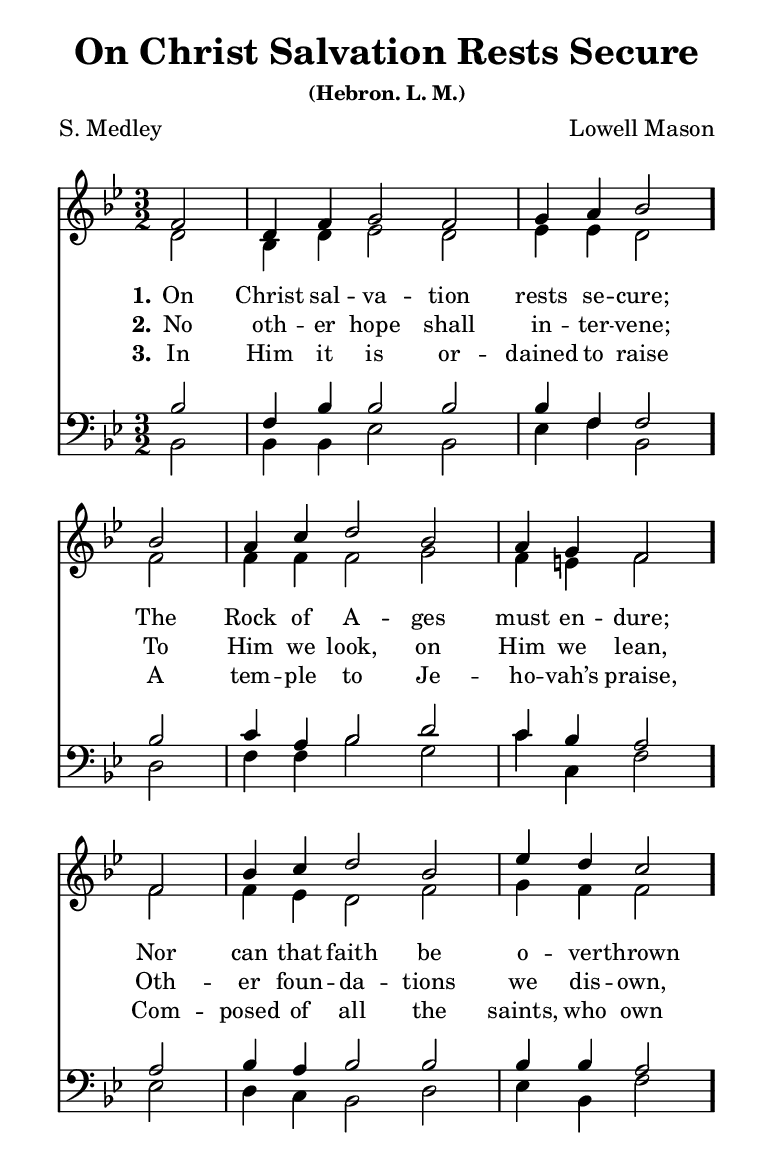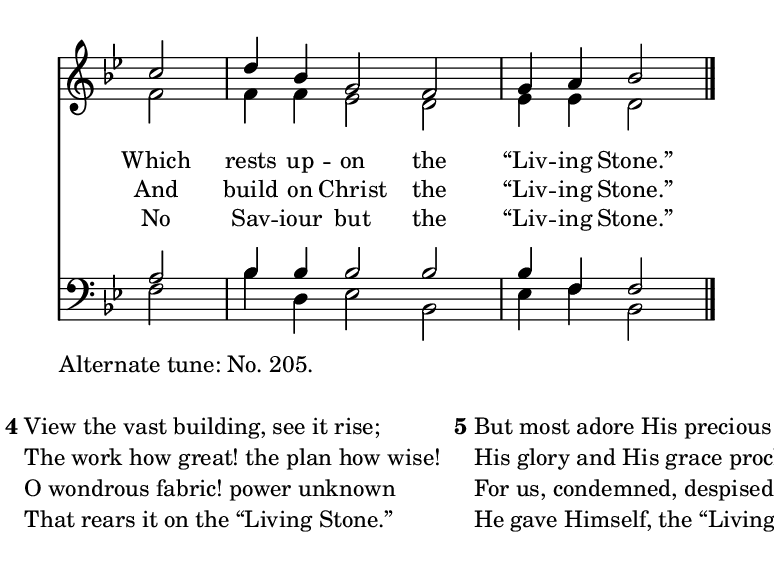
\include "common/global.ily"
\paper {
  \include "common/paper.ily"
  ragged-bottom = ##t
  ragged-last-bottom = ##t
  systems-per-page = ##f
  %page-count = ##f
}

\header{
  title = "On Christ Salvation Rests Secure"
  subsubtitle = "(Hebron. L. M.)"
  %meter = "L.M."
  poet = "S. Medley"
  composer = "Lowell Mason"
  %copyright = ""
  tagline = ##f
}

% for fermata in MIDI
ta = { \tempo 2=60 }
tb = { \tempo 2=30 }

patternAA = { c2 | c4 c4 c2 c2 | c4 c4 c2 }

global = {
  \include "common/overrides.ily"
  \override Staff.TimeSignature.style = #'()
  \time 3/2
  \override Score.MetronomeMark.transparent = ##t % hide all fermata changes too
  \ta
  \key bes \major
  \partial 2
  \autoBeamOff
}

notesSoprano = {
\global
\relative c' {

  \changePitch \patternAA { f | d f g f | g a bes }
  \changePitch \patternAA { bes | a c d bes | a g f }
  \changePitch \patternAA { f | bes c d bes | ees d c }
  \changePitch \patternAA { c | d bes g f | g a bes }

  \bar "|."

}
}

notesAlto = {
\global
\relative e' {

  \changePitch \patternAA { d bes d ees d | ees ees d }
  \changePitch \patternAA { f | f f f g | f e f }
  \changePitch \patternAA { f | f ees d f | g f f }
  \changePitch \patternAA { f | f f ees d | ees ees d }

}
}

notesTenor = {
\global
\relative a {

  \changePitch \patternAA { bes | f bes bes bes | bes f f }
  \changePitch \patternAA { bes | c a bes d | c bes a }
  \changePitch \patternAA { a | bes a bes bes | bes bes a }
  \changePitch \patternAA { a | bes bes bes bes | bes f f }

}
}

notesBass = {
\global
\relative f, {

  \changePitch \patternAA { bes | bes bes ees bes | ees f bes, }
  \changePitch \patternAA { d | f f bes g | c c, f }
  \changePitch \patternAA { ees | d c bes d | ees bes f' }
  \changePitch \patternAA { f | bes d, ees bes | ees f bes, }

}
}

wordsA = \lyricmode {
\set stanza = "1."

On Christ sal -- va -- tion rests se -- cure; \bar "."
The Rock of A -- ges must en -- dure; \bar "." \break
Nor can that faith be o -- ver -- thrown \bar "."
Which rests up -- on the “Liv -- ing Stone.” \bar "." \break

}

wordsB = \lyricmode {
\set stanza = "2."

No oth -- er hope shall in -- ter -- vene;
To Him we look, on Him we lean,
Oth -- er foun -- da -- tions we dis -- own,
And build on Christ the “Liv -- ing Stone.”

}

wordsC = \lyricmode {
\set stanza = "3."

In Him it is or -- dained to raise
A tem -- ple to Je -- ho -- vah’s praise,
Com -- posed of all the saints, who own
No Sav -- iour but the “Liv -- ing Stone.”

}

wordsD = \markuplist {

\line { View the vast building, see it rise; }
\line { The work how great! the plan how wise! }
\line { O wondrous fabric! power unknown }
\line { That rears it on the “Living Stone.” }

}
wordsE = \markuplist {

\line { But most adore His precious name; }
\line { His glory and His grace proclaim; }
\line { For us, condemned, despised, undone; }
\line { He gave Himself, the “Living Stone.” }

}

\score {
  \context ChoirStaff <<
    \context Staff = upper <<
      \set ChoirStaff.systemStartDelimiter = #'SystemStartBar
      \context Voice  = sopranos { \voiceOne << \notesSoprano >> }
      \context Voice  = altos { \voiceTwo << \notesAlto >> }
      \context Lyrics = one   \lyricsto sopranos \wordsA
      \context Lyrics = two   \lyricsto sopranos \wordsB
      \context Lyrics = three \lyricsto sopranos \wordsC
    >>
    \context Staff = men <<
      \clef bass
      \context Voice  = tenors { \voiceOne << \notesTenor >> }
      \context Voice  = basses { \voiceTwo << \notesBass >> }
    >>
  >>
  \layout {
    \include "common/layout.ily"
  }
  \midi{
    \include "common/midi.ily"
  }
}

\noPageBreak

\markup {
	\raise #5
	\line { Alternate tune: No. 205. }
}

\noPageBreak

\markup { \fill-line { %\column {
  \hspace #0.1
  \line{ \bold 4 \column { \wordsD } } %\combine \null \vspace #0.4
  \hspace #0.1
  \line{ \bold 5 \column { \wordsE } } %\combine \null \vspace #0.4
  \hspace #0.1
} } %}

\version "2.18.0"  % necessary for upgrading to future LilyPond versions.

% vi:set et ts=2 sw=2 ai nocindent syntax=lilypond
